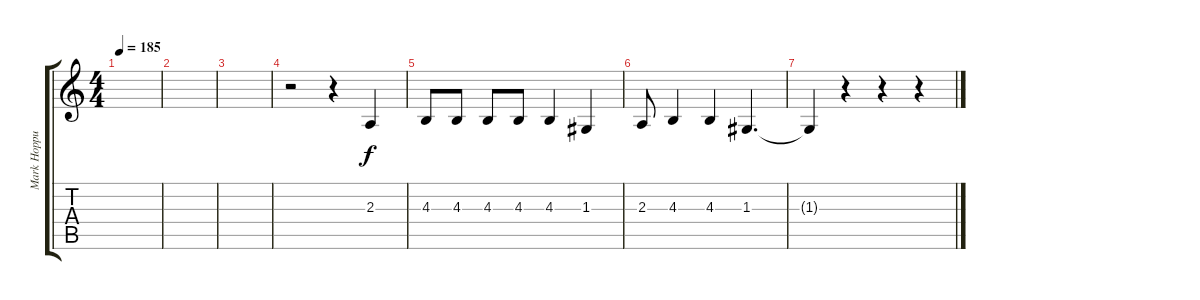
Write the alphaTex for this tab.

\track ("Mark Hoppus - Vocals" "Mark Hoppu") {instrument altosax}
\staff {score tabs}
\tuning (E4 B3 G3 D3 A2 E2) {hide}
\ts (4 4)
\tempo 185
\clef g2
\ks c
|
|
|
r.2 r.4 2.3.4 |
4.3.8 4.3.8 4.3.8 4.3.8 4.3.4 1.3.4 |
2.3.8 4.3.4 4.3.4 1.3.4{d} |
1.3{t}.4 r.4 r.4 r.4
